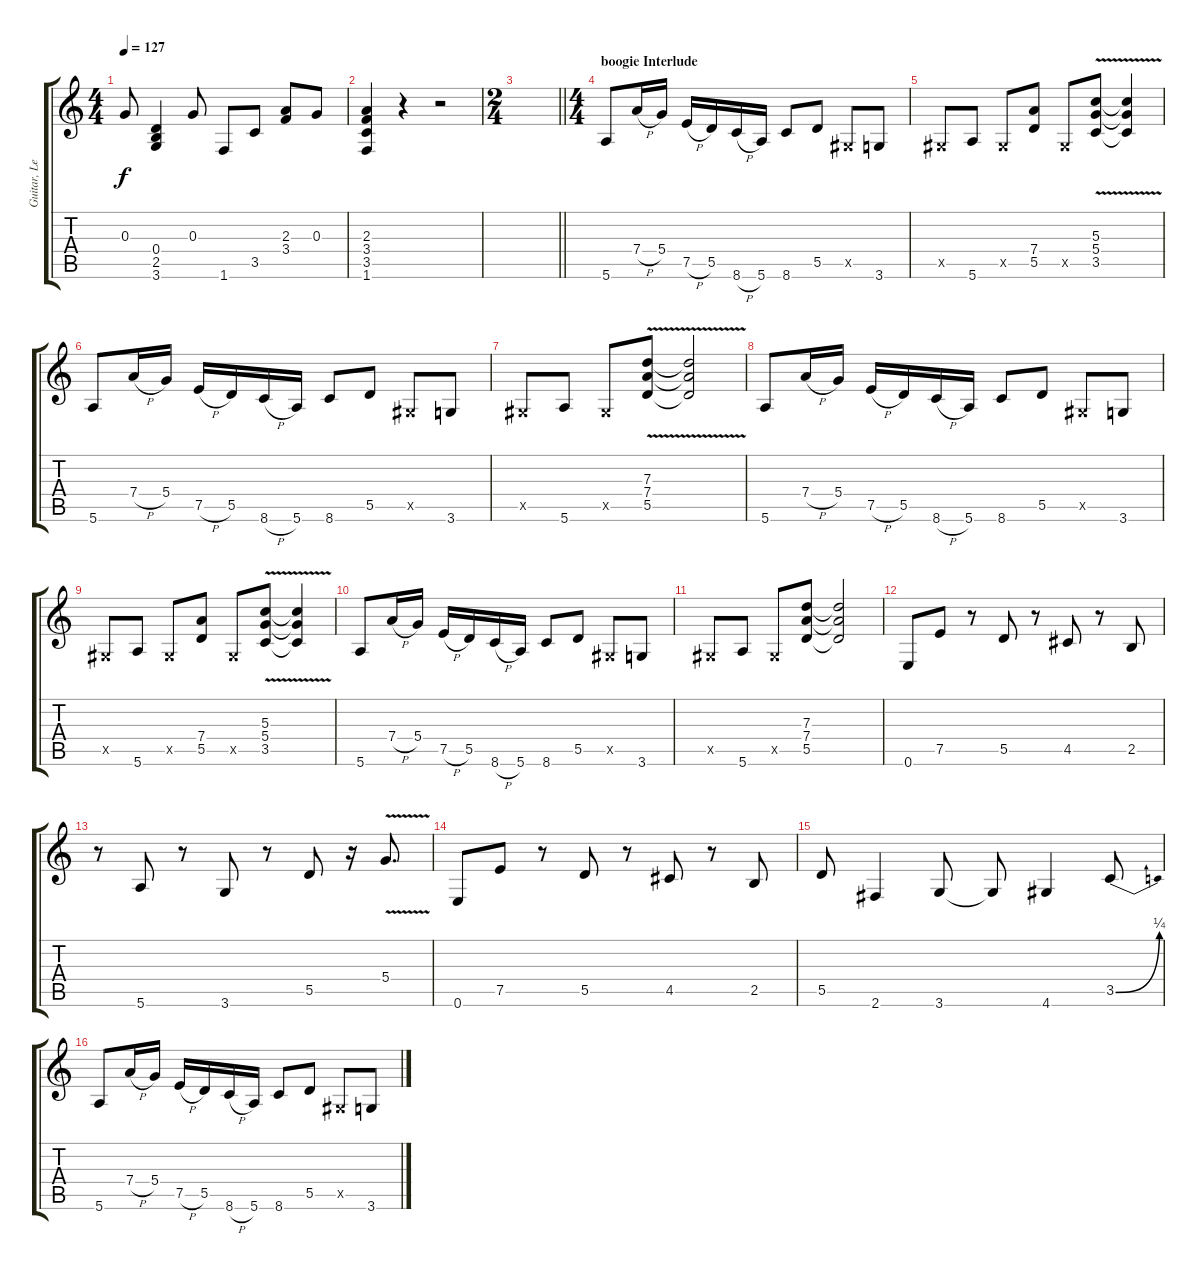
\track ("Guitar, Lead" "Guitar, Le") {instrument overdrivenguitar}
\staff {score tabs}
\tuning (E4 B3 G3 D3 A2 E2) {hide}
\ts (4 4)
\tempo 127
\clef g2
\ks c
0.3{t}.8{dy f} (0.4 2.5 3.6).4 0.3.8 1.6.8 3.5.8 (2.3 3.4).8 0.3.8 |
(2.3 3.4 3.5 1.6).4 r.4 r.2 |
\ts (2 4)
\barLineRight lightlight
|
\ts (4 4)
\section ("" "boogie Interlude")
5.6.8 7.4{h}.16 5.4.16 7.5{h}.16 5.5.16 8.6{h}.16 5.6.16 8.6.8 5.5.8 -1.5{x}.8 3.6.8 |
-1.5{x}.8 5.6.8 -1.5{x}.8 (7.4 5.5).8 -1.5{x}.8 (5.3{v} 5.4{v} 3.5{v}).8 (5.3{t} 5.4{t} 3.5{t}).4 |
5.6.8 7.4{h}.16 5.4.16 7.5{h}.16 5.5.16 8.6{h}.16 5.6.16 8.6.8 5.5.8 -1.5{x}.8 3.6.8 |
-1.5{x}.8 5.6.8 -1.5{x}.8 (7.3{v} 7.4{v} 5.5{v}).8 (7.3{t} 7.4{t} 5.5{t}).2 |
5.6.8 7.4{h}.16 5.4.16 7.5{h}.16 5.5.16 8.6{h}.16 5.6.16 8.6.8 5.5.8 -1.5{x}.8 3.6.8 |
-1.5{x}.8 5.6.8 -1.5{x}.8 (7.4 5.5).8 -1.5{x}.8 (5.3{v} 5.4{v} 3.5{v}).8 (5.3{t} 5.4{t} 3.5{t}).4 |
5.6.8 7.4{h}.16 5.4.16 7.5{h}.16 5.5.16 8.6{h}.16 5.6.16 8.6.8 5.5.8 -1.5{x}.8 3.6.8 |
-1.5{x}.8 5.6.8 -1.5{x}.8 (7.3 7.4 5.5).8 (7.3{t} 7.4{t} 5.5{t}).2 |
0.6.8 7.5.8 r.8 5.5.8 r.8 4.5.8 r.8 2.5.8 |
r.8 5.6.8 r.8 3.6.8 r.8 5.5.8 r.16 5.4{v}.8{d} |
0.6.8 7.5.8 r.8 5.5.8 r.8 4.5.8 r.8 2.5.8 |
5.5.8 2.6.4 3.6.8 3.6{t}.8 4.6.4 3.5{be (bend 0 0 60 1)}.8 |
5.6.8 7.4{h}.16 5.4.16 7.5{h}.16 5.5.16 8.6{h}.16 5.6.16 8.6.8 5.5.8 -1.5{x}.8 3.6.8
